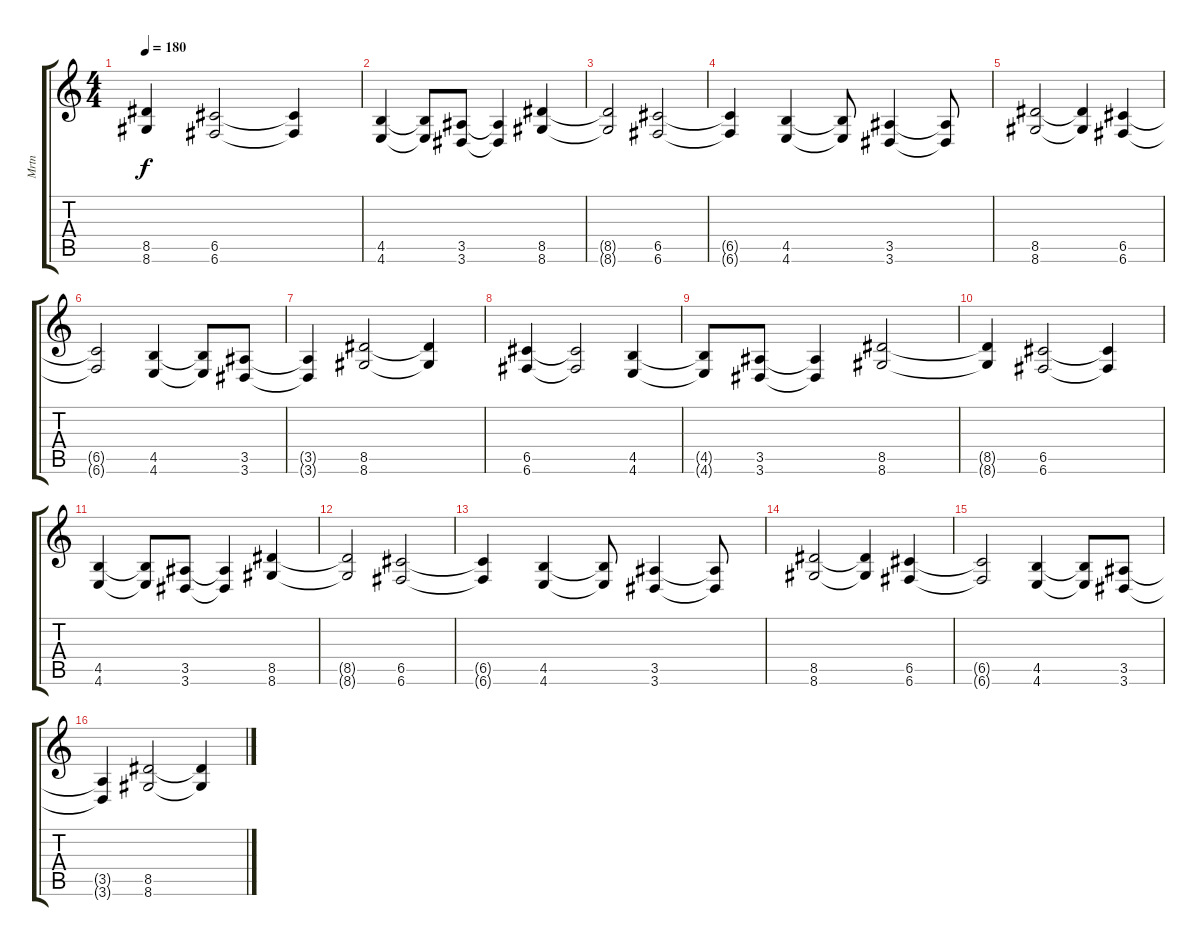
\track ("Mrtn" "Mrtn") {instrument distortionguitar}
\staff {score tabs}
\tuning (D4 A3 F3 C3 G2 C2) {hide}
\ts (4 4)
\tempo 180
\clef g2
\ks c
(8.5{t} 8.6{t}).4{dy f} (6.5 6.6).2 (6.5{t} 6.6{t}).4 |
(4.5 4.6).4 (4.5{t} 4.6{t}).8 (3.5 3.6).8 (3.5{t} 3.6{t}).4 (8.5 8.6).4 |
(8.5{t} 8.6{t}).2 (6.5 6.6).2 |
(6.5{t} 6.6{t}).4 (4.5 4.6).4 (4.5{t} 4.6{t}).8 (3.5 3.6).4 (3.5{t} 3.6{t}).8 |
(8.5 8.6).2 (8.5{t} 8.6{t}).4 (6.5 6.6).4 |
(6.5{t} 6.6{t}).2 (4.5 4.6).4 (4.5{t} 4.6{t}).8 (3.5 3.6).8 |
(3.5{t} 3.6{t}).4 (8.5 8.6).2 (8.5{t} 8.6{t}).4 |
(6.5 6.6).4 (6.5{t} 6.6{t}).2 (4.5 4.6).4 |
(4.5{t} 4.6{t}).8 (3.5 3.6).8 (3.5{t} 3.6{t}).4 (8.5 8.6).2 |
(8.5{t} 8.6{t}).4 (6.5 6.6).2 (6.5{t} 6.6{t}).4 |
(4.5 4.6).4 (4.5{t} 4.6{t}).8 (3.5 3.6).8 (3.5{t} 3.6{t}).4 (8.5 8.6).4 |
(8.5{t} 8.6{t}).2 (6.5 6.6).2 |
(6.5{t} 6.6{t}).4 (4.5 4.6).4 (4.5{t} 4.6{t}).8 (3.5 3.6).4 (3.5{t} 3.6{t}).8 |
(8.5 8.6).2 (8.5{t} 8.6{t}).4 (6.5 6.6).4 |
(6.5{t} 6.6{t}).2 (4.5 4.6).4 (4.5{t} 4.6{t}).8 (3.5 3.6).8 |
(3.5{t} 3.6{t}).4 (8.5 8.6).2 (8.5{t} 8.6{t}).4
